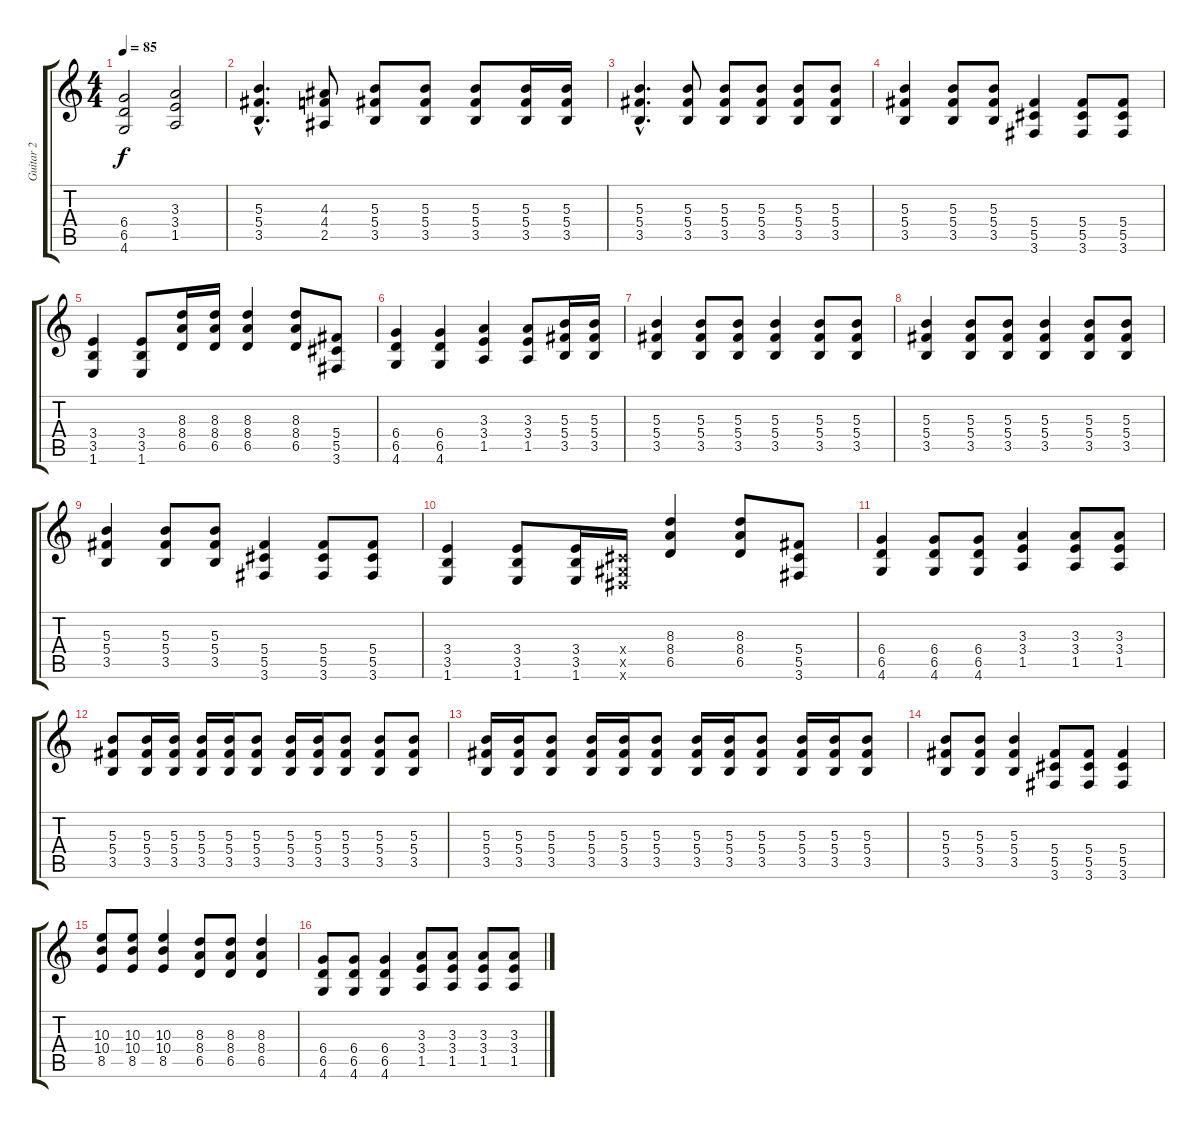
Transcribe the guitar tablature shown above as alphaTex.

\track ("Guitar 2" "Guitar 2") {instrument electricguitarclean}
\staff {score tabs}
\tuning (Eb4 Bb3 Gb3 Db3 Ab2 Eb2) {hide}
\ts (4 4)
\tempo 85
\clef g2
\ks c
(6.4 6.5 4.6).2{dy f} (3.3 3.4 1.5).2 |
(5.3{hac} 5.4{hac} 3.5{hac}).4{d} (4.3 4.4 2.5).8 (5.3 5.4 3.5).8 (5.3 5.4 3.5).8 (5.3 5.4 3.5).8 (5.3 5.4 3.5).16 (5.3 5.4 3.5).16 |
(5.3{hac} 5.4{hac} 3.5{hac}).4{d} (5.3 5.4 3.5).8 (5.3 5.4 3.5).8 (5.3 5.4 3.5).8 (5.3 5.4 3.5).8 (5.3 5.4 3.5).8 |
(5.3 5.4 3.5).4 (5.3 5.4 3.5).8 (5.3 5.4 3.5).8 (5.4 5.5 3.6).4 (5.4 5.5 3.6).8 (5.4 5.5 3.6).8 |
(3.4 3.5 1.6).4 (3.4 3.5 1.6).8 (8.3 8.4 6.5).16 (8.3 8.4 6.5).16 (8.3 8.4 6.5).4 (8.3 8.4 6.5).8 (5.4 5.5 3.6).8 |
(6.4 6.5 4.6).4 (6.4 6.5 4.6).4 (3.3 3.4 1.5).4 (3.3 3.4 1.5).8 (5.3 5.4 3.5).16 (5.3 5.4 3.5).16 |
(5.3 5.4 3.5).4 (5.3 5.4 3.5).8 (5.3 5.4 3.5).8 (5.3 5.4 3.5).4 (5.3 5.4 3.5).8 (5.3 5.4 3.5).8 |
(5.3 5.4 3.5).4 (5.3 5.4 3.5).8 (5.3 5.4 3.5).8 (5.3 5.4 3.5).4 (5.3 5.4 3.5).8 (5.3 5.4 3.5).8 |
(5.3 5.4 3.5).4 (5.3 5.4 3.5).8 (5.3 5.4 3.5).8 (5.4 5.5 3.6).4 (5.4 5.5 3.6).8 (5.4 5.5 3.6).8 |
(3.4 3.5 1.6).4 (3.4 3.5 1.6).8 (3.4 3.5 1.6).16 (0.4{x} 0.5{x} 0.6{x}).16 (8.3 8.4 6.5).4 (8.3 8.4 6.5).8 (5.4 5.5 3.6).8 |
(6.4 6.5 4.6).4 (6.4 6.5 4.6).8 (6.4 6.5 4.6).8 (3.3 3.4 1.5).4 (3.3 3.4 1.5).8 (3.3 3.4 1.5).8 |
(5.3 5.4 3.5).8 (5.3 5.4 3.5).16 (5.3 5.4 3.5).16 (5.3 5.4 3.5).16 (5.3 5.4 3.5).16 (5.3 5.4 3.5).8 (5.3 5.4 3.5).16 (5.3 5.4 3.5).16 (5.3 5.4 3.5).8 (5.3 5.4 3.5).8 (5.3 5.4 3.5).8 |
(5.3 5.4 3.5).16 (5.3 5.4 3.5).16 (5.3 5.4 3.5).8 (5.3 5.4 3.5).16 (5.3 5.4 3.5).16 (5.3 5.4 3.5).8 (5.3 5.4 3.5).16 (5.3 5.4 3.5).16 (5.3 5.4 3.5).8 (5.3 5.4 3.5).16 (5.3 5.4 3.5).16 (5.3 5.4 3.5).8 |
(5.3 5.4 3.5).8 (5.3 5.4 3.5).8 (5.3 5.4 3.5).4 (5.4 5.5 3.6).8 (5.4 5.5 3.6).8 (5.4 5.5 3.6).4 |
(10.3 10.4 8.5).8 (10.3 10.4 8.5).8 (10.3 10.4 8.5).4 (8.3 8.4 6.5).8 (8.3 8.4 6.5).8 (8.3 8.4 6.5).4 |
(6.4 6.5 4.6).8 (6.4 6.5 4.6).8 (6.4 6.5 4.6).4 (3.3 3.4 1.5).8 (3.3 3.4 1.5).8 (3.3 3.4 1.5).8 (3.3 3.4 1.5).8
